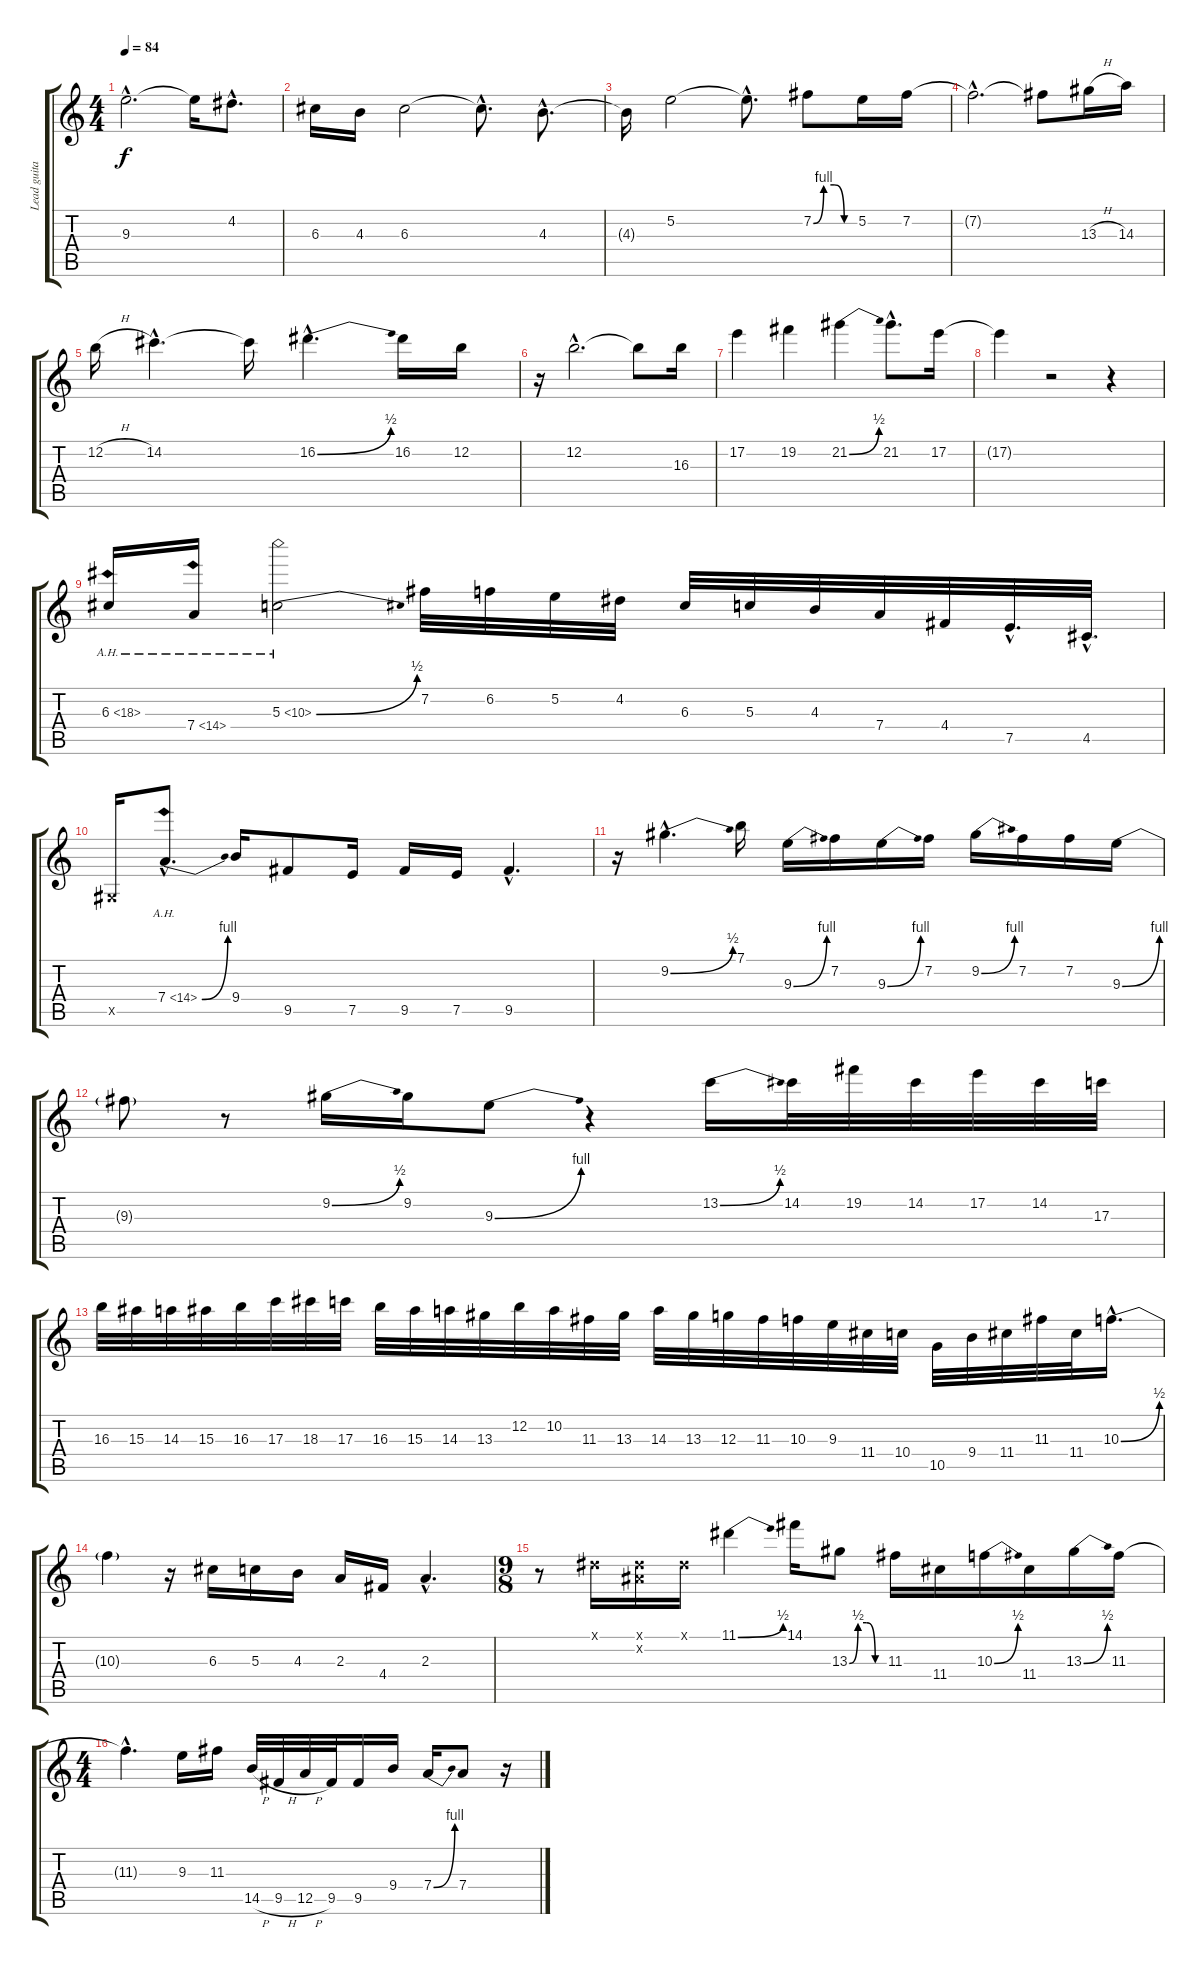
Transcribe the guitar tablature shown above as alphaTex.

\track ("Lead guitar (Steve morse)" "Lead guita") {instrument distortionguitar}
\staff {score tabs}
\tuning (E4 B3 G3 D3 A2 E2) {hide}
\ts (4 4)
\tempo 84
\clef g2
\ks c
9.3{hac}.2{d dy f} 9.3{t}.16 4.2{hac}.8{d} |
6.3.16 4.3.16 6.3.2 6.3{hac t}.8{d} 4.3{hac}.8{d} |
4.3{t}.16 5.2.2 5.2{hac t}.8{d} 7.2{be (custom 0 0 15 4 30 4 45 0 60 0)}.8 5.2.16 7.2.16 |
7.2{hac t}.2{d} 7.2{t}.8 13.3{h}.16 14.3.16 |
12.2{h}.16 14.2{hac}.4{d} 14.2{t}.16 16.2{be (bend 0 0 60 2) hac}.4{d} 16.2.16 12.2.16 |
r.16 12.2{hac}.2{d} 12.2{t}.8 16.3.16 |
17.2.4 19.2.4 21.2{be (bend 0 0 60 2)}.4 21.2{hac}.8{d} 17.2.16 |
17.2{t}.4 r.2 r.4 |
6.3{ah 12}.16 7.4{ah 7}.16 5.3{be (bend 0 0 60 2) ah 5}.2 7.2.32 6.2.32 5.2.32 4.2.32 6.3.32 5.3.32 4.3.32 7.4.32 4.4.32 7.5{hac}.32{d} 4.5{hac}.32{d} |
-1.5{x}.16 7.4{be (bend 0 0 60 4) ah 7 hac}.8{d} 9.4.16 9.5.8 7.5.16 9.5.16 7.5.16 9.5{hac}.4{d} |
r.16 9.2{be (bend 0 0 60 2) hac}.4{d} 7.1.16 9.3{be (bend 0 0 60 4)}.16 7.2.16 9.3{be (bend 0 0 60 4)}.16 7.2.16 9.2{be (bend 0 0 60 4)}.16 7.2.16 7.2.16 9.3{be (bend 0 0 60 4)}.16 |
9.3{t}.8 r.8 9.2{be (bend 0 0 60 2)}.16 9.2.16 9.3{be (bend 0 0 60 4)}.8 r.4 13.2{be (bend 0 0 60 2)}.16 14.2.32 19.2.32 14.2.32 17.2.32 14.2.32 17.3.32 |
16.3.32 15.3.32 14.3.32 15.3.32 16.3.32 17.3.32 18.3.32 17.3.32 16.3.32 15.3.32 14.3.32 13.3.32 12.2.32 10.2.32 11.3.32 13.3.32 14.3.32 13.3.32 12.3.32 11.3.32 10.3.32 9.3.32 11.4.32 10.4.32 10.5.32 9.4.32 11.4.32 11.3.32 11.4.32 10.3{be (bend 0 0 60 2) hac}.16{d} |
10.3{t}.4 r.16 6.3.16 5.3.16 4.3.16 2.3.16 4.4.16 2.3{hac}.4{d} |
\ts (9 8)
r.8 -1.1{x}.16 (-1.1{x} -1.2{x}).16 -1.1{x}.16 11.1{be (bend 0 0 60 2)}.4 14.1.16 13.3{be (custom 0 0 15 2 30 2 45 0 60 0)}.8 11.3.16 11.4.16 10.3{be (bend 0 0 60 2)}.16 11.4.16 13.3{be (bend 0 0 60 2)}.16 11.3.16 |
\ts (4 4)
11.3{hac t}.4{d} 9.3.16 11.3.16 14.5{h}.32 9.5{h}.32 12.5{h}.32 9.5.32 9.5.16 9.4.16 7.4{be (bend 0 0 60 4)}.16 7.4.8 r.16
